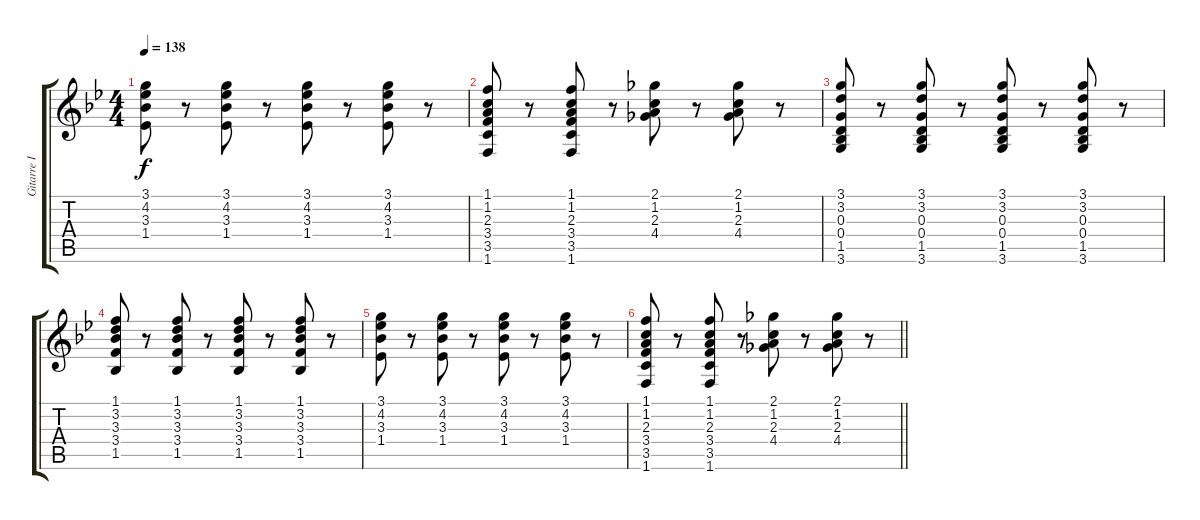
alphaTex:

\track ("Gitarre I" "Gitarre I") {instrument electricguitarclean}
\staff {score tabs}
\tuning (E4 B3 G3 D3 A2 E2) {hide}
\ts (4 4)
\tempo 138
\clef g2
\ks bb
(3.1 4.2 3.3 1.4).8{dy f} r.8 (3.1 4.2 3.3 1.4).8 r.8 (3.1 4.2 3.3 1.4).8 r.8 (3.1 4.2 3.3 1.4).8 r.8 |
(1.1 1.2 2.3 3.4 3.5 1.6).8 r.8 (1.1 1.2 2.3 3.4 3.5 1.6).8 r.8 (2.1 1.2 2.3 4.4).8 r.8 (2.1 1.2 2.3 4.4).8 r.8 |
(3.1 3.2 0.3 0.4 1.5 3.6).8 r.8 (3.1 3.2 0.3 0.4 1.5 3.6).8 r.8 (3.1 3.2 0.3 0.4 1.5 3.6).8 r.8 (3.1 3.2 0.3 0.4 1.5 3.6).8 r.8 |
(1.1 3.2 3.3 3.4 1.5).8 r.8 (1.1 3.2 3.3 3.4 1.5).8 r.8 (1.1 3.2 3.3 3.4 1.5).8 r.8 (1.1 3.2 3.3 3.4 1.5).8 r.8 |
(3.1 4.2 3.3 1.4).8 r.8 (3.1 4.2 3.3 1.4).8 r.8 (3.1 4.2 3.3 1.4).8 r.8 (3.1 4.2 3.3 1.4).8 r.8 |
\barLineRight lightlight
(1.1 1.2 2.3 3.4 3.5 1.6).8 r.8 (1.1 1.2 2.3 3.4 3.5 1.6).8 r.8 (2.1 1.2 2.3 4.4).8 r.8 (2.1 1.2 2.3 4.4).8 r.8
